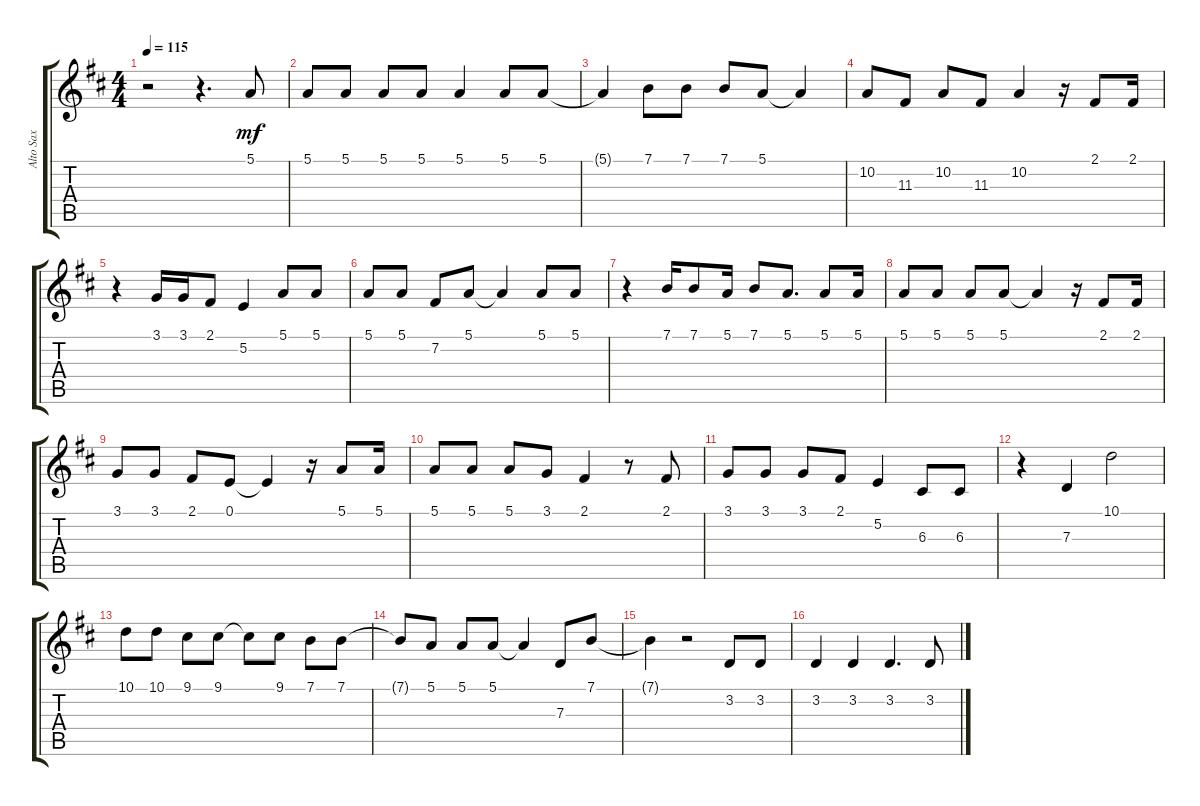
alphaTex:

\track ("Alto Sax" "Alto Sax") {instrument acousticgrandpiano}
\staff {score tabs}
\tuning (E4 B3 G3 D3 A2 E2) {hide}
\ts (4 4)
\tempo 115
\clef g2
\ks bminor
r.2{dy mf} r.4{d} 5.1.8 |
5.1.8 5.1.8 5.1.8 5.1.8 5.1.4 5.1.8 5.1.8 |
5.1{t}.4 7.1.8 7.1.8 7.1.8 5.1.8 5.1{t}.4 |
10.2.8 11.3.8 10.2.8 11.3.8 10.2.4 r.16 2.1.8 2.1.16 |
r.4 3.1.16 3.1.16 2.1.8 5.2.4 5.1.8 5.1.8 |
5.1.8 5.1.8 7.2.8 5.1.8 5.1{t}.4 5.1.8 5.1.8 |
r.4 7.1.16 7.1.8 5.1.16 7.1.8 5.1.8{d} 5.1.8 5.1.16 |
5.1.8 5.1.8 5.1.8 5.1.8 5.1{t}.4 r.16 2.1.8 2.1.16 |
3.1.8 3.1.8 2.1.8 0.1.8 0.1{t}.4 r.16 5.1.8 5.1.16 |
5.1.8 5.1.8 5.1.8 3.1.8 2.1.4 r.8 2.1.8 |
3.1.8 3.1.8 3.1.8 2.1.8 5.2.4 6.3.8 6.3.8 |
r.4 7.3.4 10.1.2 |
10.1.8 10.1.8 9.1.8 9.1.8 9.1{t}.8 9.1.8 7.1.8 7.1.8 |
7.1{t}.8 5.1.8 5.1.8 5.1.8 5.1{t}.4 7.3.8 7.1.8 |
7.1{t}.4 r.2 3.2.8 3.2.8 |
3.2.4 3.2.4 3.2.4{d} 3.2.8
